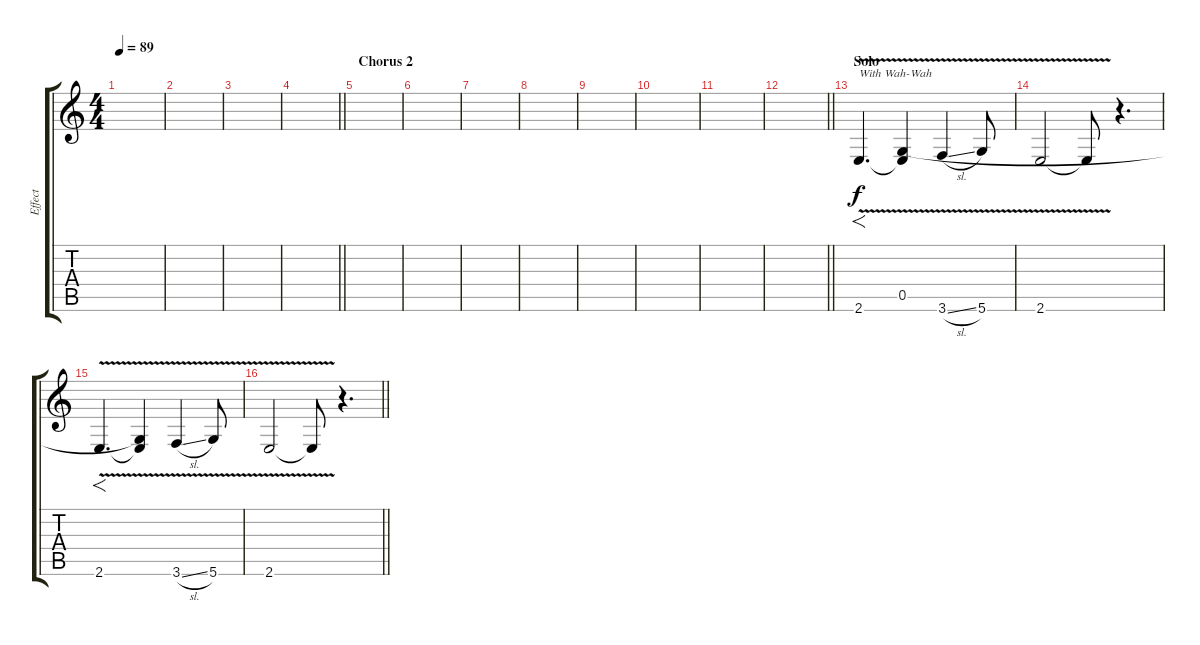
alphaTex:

\track ("Effect" "Effect") {instrument distortionguitar}
\staff {score tabs}
\tuning (D4 A3 F3 C3 G2 D2) {hide}
\ts (4 4)
\tempo 89
\clef g2
\ks c
|
|
|
\barLineRight lightlight
|
\section ("" "Chorus 2")
|
|
|
|
|
|
|
\barLineRight lightlight
|
\section ("" "Solo")
2.6{v}.4{f d txt "With Wah-Wah"} (0.5 2.6{t}).4 3.6{v sl}.4 5.6{v}.8 |
2.6{v}.2 2.6{t}.8 r.4{d} |
2.6{v}.4{f d} (0.5{t} 2.6{t}).4 3.6{v sl}.4 5.6{v}.8 |
\barLineRight lightlight
2.6{v}.2 2.6{t}.8 r.4{d}
